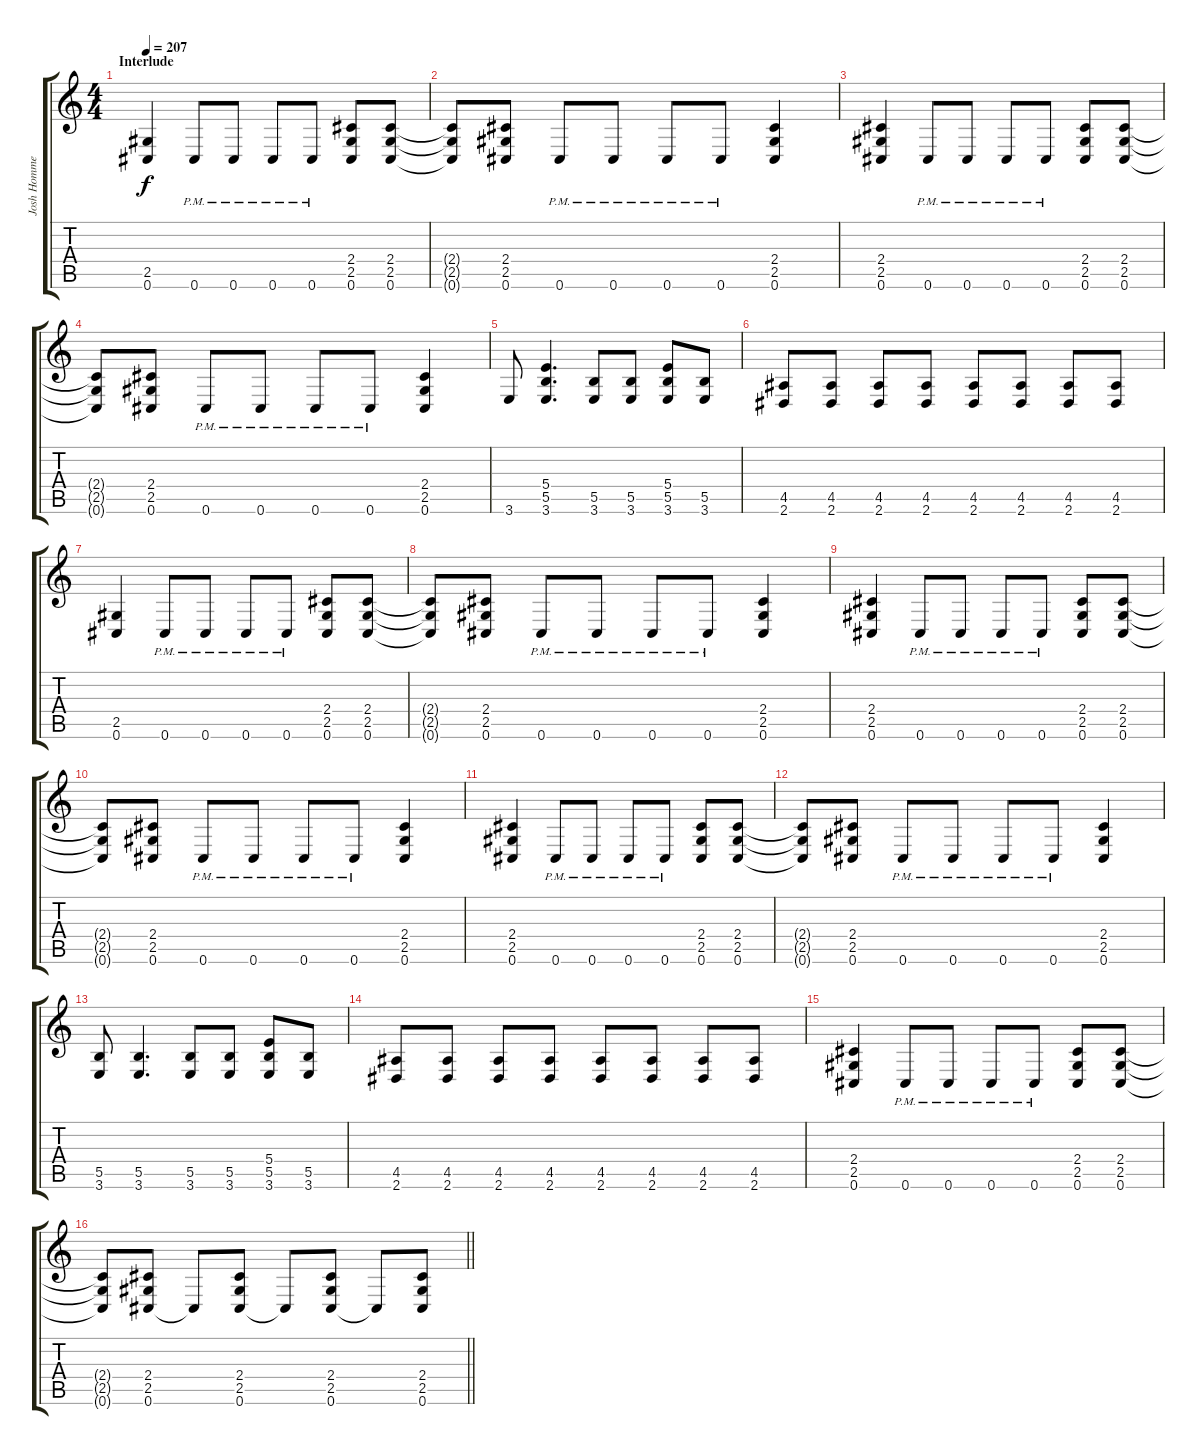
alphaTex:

\track ("Josh Homme - Lead Guitar" "Josh Homme") {instrument overdrivenguitar}
\staff {score tabs}
\tuning (Db4 Ab3 E3 B2 Gb2 Db2) {hide}
\ts (4 4)
\section ("" "Interlude")
\tempo 207
\clef g2
\ks c
(2.5 0.6).4{dy f volume 6} 0.6{pm}.8 0.6{pm}.8 0.6{pm}.8 0.6{pm}.8 (2.4 2.5 0.6).8 (2.4 2.5 0.6).8 |
(2.4{t} 2.5{t} 0.6{t}).8 (2.4 2.5 0.6).8 0.6{pm}.8 0.6{pm}.8 0.6{pm}.8 0.6{pm}.8 (2.4 2.5 0.6).4 |
(2.4 2.5 0.6).4 0.6{pm}.8 0.6{pm}.8 0.6{pm}.8 0.6{pm}.8 (2.4 2.5 0.6).8 (2.4 2.5 0.6).8 |
(2.4{t} 2.5{t} 0.6{t}).8 (2.4 2.5 0.6).8 0.6{pm}.8 0.6{pm}.8 0.6{pm}.8 0.6{pm}.8 (2.4 2.5 0.6).4 |
3.6.8 (5.4 5.5 3.6).4{d} (5.5 3.6).8 (5.5 3.6).8 (5.4 5.5 3.6).8 (5.5 3.6).8 |
(4.5 2.6).8 (4.5 2.6).8 (4.5 2.6).8 (4.5 2.6).8 (4.5 2.6).8 (4.5 2.6).8 (4.5 2.6).8 (4.5 2.6).8 |
(2.5 0.6).4 0.6{pm}.8 0.6{pm}.8 0.6{pm}.8 0.6{pm}.8 (2.4 2.5 0.6).8 (2.4 2.5 0.6).8 |
(2.4{t} 2.5{t} 0.6{t}).8 (2.4 2.5 0.6).8 0.6{pm}.8 0.6{pm}.8 0.6{pm}.8 0.6{pm}.8 (2.4 2.5 0.6).4 |
(2.4 2.5 0.6).4 0.6{pm}.8 0.6{pm}.8 0.6{pm}.8 0.6{pm}.8 (2.4 2.5 0.6).8 (2.4 2.5 0.6).8 |
(2.4{t} 2.5{t} 0.6{t}).8 (2.4 2.5 0.6).8 0.6{pm}.8 0.6{pm}.8 0.6{pm}.8 0.6{pm}.8 (2.4 2.5 0.6).4 |
(2.4 2.5 0.6).4 0.6{pm}.8 0.6{pm}.8 0.6{pm}.8 0.6{pm}.8 (2.4 2.5 0.6).8 (2.4 2.5 0.6).8 |
(2.4{t} 2.5{t} 0.6{t}).8 (2.4 2.5 0.6).8 0.6{pm}.8 0.6{pm}.8 0.6{pm}.8 0.6{pm}.8 (2.4 2.5 0.6).4 |
(5.5 3.6).8 (5.5 3.6).4{d} (5.5 3.6).8 (5.5 3.6).8 (5.4 5.5 3.6).8 (5.5 3.6).8 |
(4.5 2.6).8 (4.5 2.6).8 (4.5 2.6).8 (4.5 2.6).8 (4.5 2.6).8 (4.5 2.6).8 (4.5 2.6).8 (4.5 2.6).8 |
(2.4 2.5 0.6).4 0.6{pm}.8 0.6{pm}.8 0.6{pm}.8 0.6{pm}.8 (2.4 2.5 0.6).8 (2.4 2.5 0.6).8 |
\barLineRight lightlight
(2.4{t} 2.5{t} 0.6{t}).8 (2.4 2.5 0.6).8 0.6{t}.8 (2.4 2.5 0.6).8 0.6{t}.8 (2.4 2.5 0.6).8 0.6{t}.8 (2.4 2.5 0.6).8
